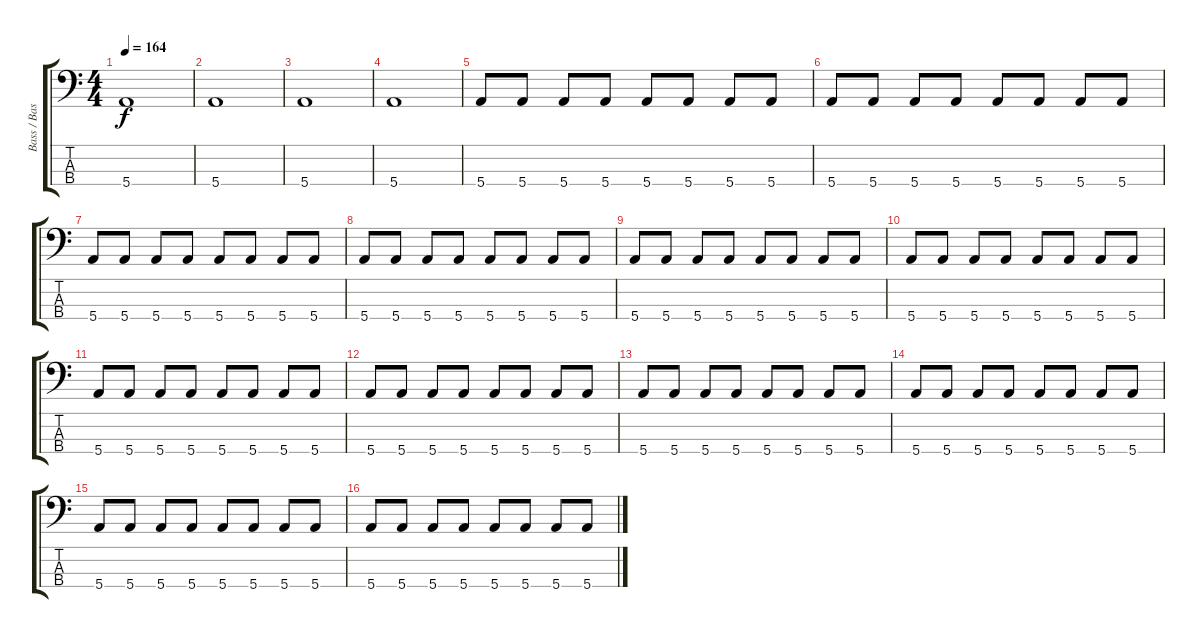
\track ("Bass / Bass pedal (Rutherford)" "Bass / Bas") {instrument electricbassfinger}
\staff {score tabs}
\tuning (G2 D2 A1 E1) {hide}
\ts (4 4)
\tempo 164
\clef f4
\ks c
5.4.1{dy f} |
5.4.1 |
5.4.1 |
5.4.1 |
5.4.8 5.4.8 5.4.8 5.4.8 5.4.8 5.4.8 5.4.8 5.4.8 |
5.4.8 5.4.8 5.4.8 5.4.8 5.4.8 5.4.8 5.4.8 5.4.8 |
5.4.8 5.4.8 5.4.8 5.4.8 5.4.8 5.4.8 5.4.8 5.4.8 |
5.4.8 5.4.8 5.4.8 5.4.8 5.4.8 5.4.8 5.4.8 5.4.8 |
5.4.8 5.4.8 5.4.8 5.4.8 5.4.8 5.4.8 5.4.8 5.4.8 |
5.4.8 5.4.8 5.4.8 5.4.8 5.4.8 5.4.8 5.4.8 5.4.8 |
5.4.8 5.4.8 5.4.8 5.4.8 5.4.8 5.4.8 5.4.8 5.4.8 |
5.4.8 5.4.8 5.4.8 5.4.8 5.4.8 5.4.8 5.4.8 5.4.8 |
5.4.8 5.4.8 5.4.8 5.4.8 5.4.8 5.4.8 5.4.8 5.4.8 |
5.4.8 5.4.8 5.4.8 5.4.8 5.4.8 5.4.8 5.4.8 5.4.8 |
5.4.8 5.4.8 5.4.8 5.4.8 5.4.8 5.4.8 5.4.8 5.4.8 |
5.4.8 5.4.8 5.4.8 5.4.8 5.4.8 5.4.8 5.4.8 5.4.8
